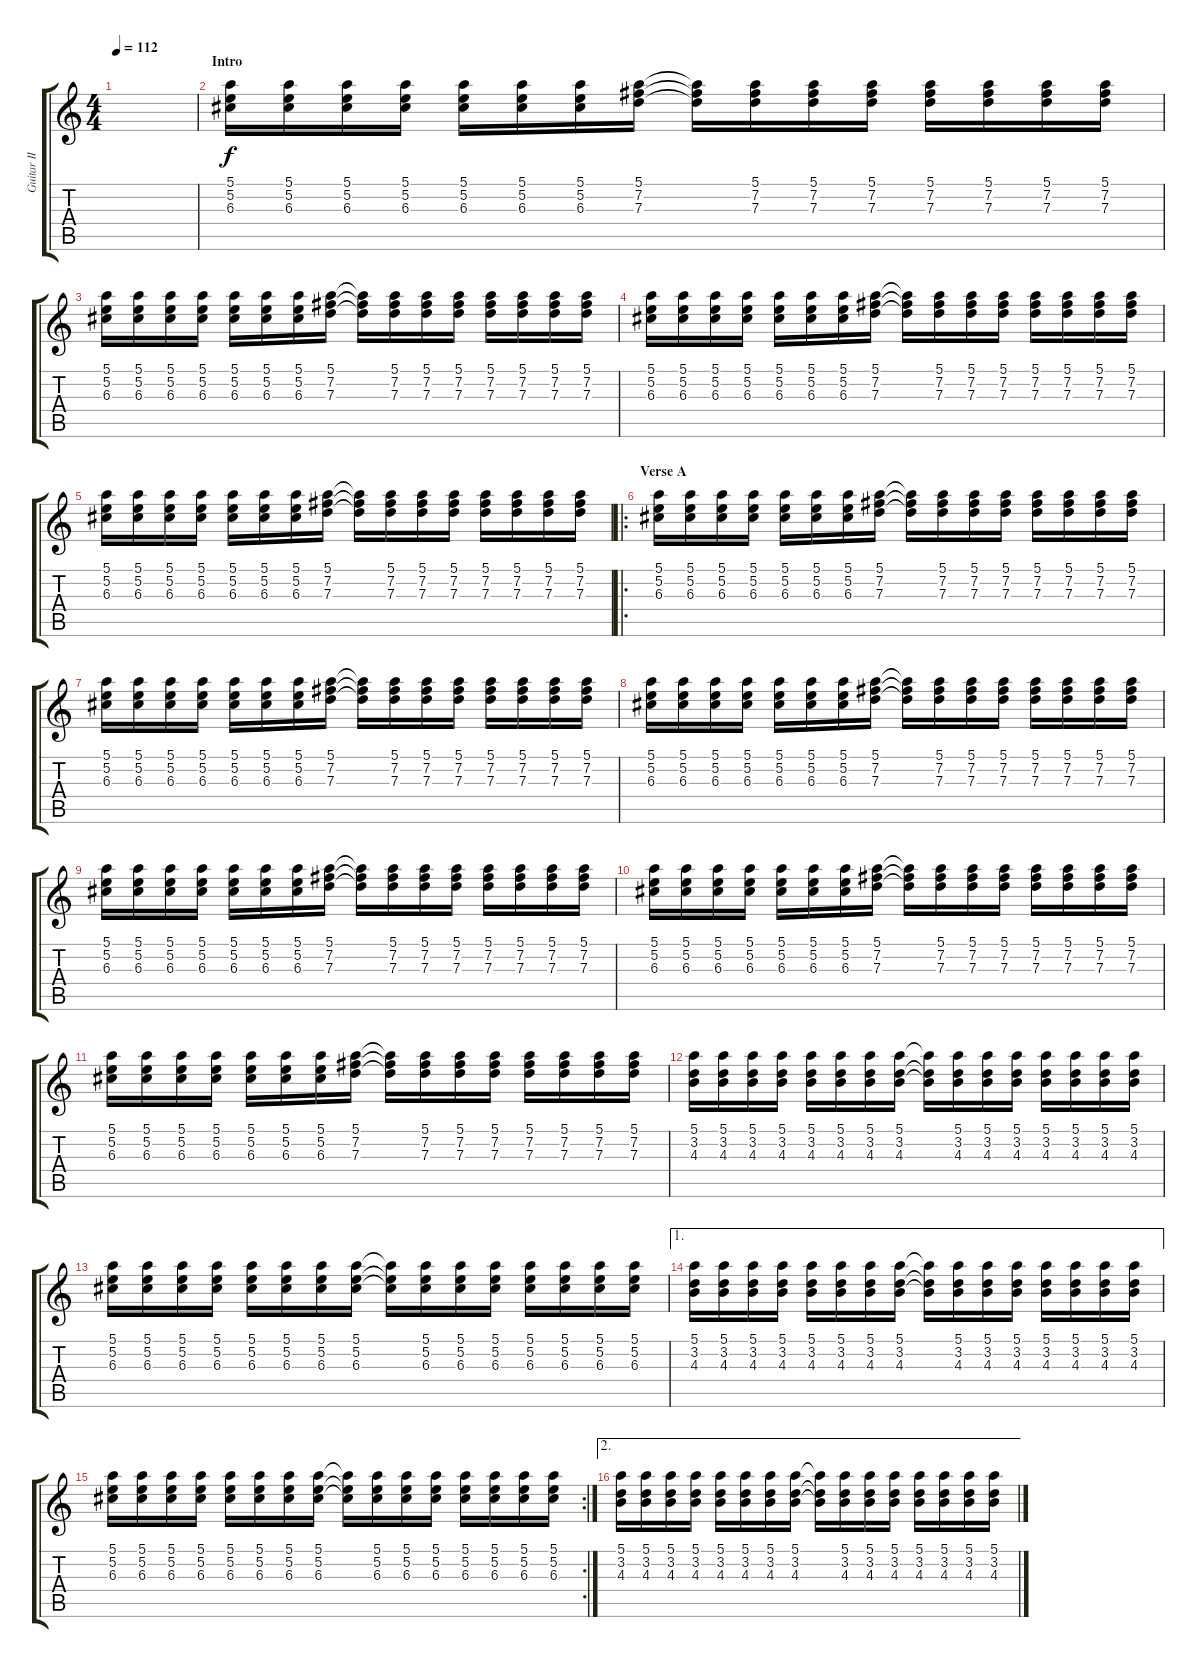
\track ("Guitar II" "Guitar II") {instrument electricguitarclean}
\staff {score tabs}
\tuning (E4 B3 G3 D3 A2 E2) {hide}
\ts (4 4)
\tempo 112
\clef g2
\ks c
|
\section ("" "Intro")
(5.1 5.2 6.3).16 (5.1 5.2 6.3).16 (5.1 5.2 6.3).16 (5.1 5.2 6.3).16 (5.1 5.2 6.3).16 (5.1 5.2 6.3).16 (5.1 5.2 6.3).16 (5.1 7.2 7.3).16 (5.1{t} 7.2{t} 7.3{t}).16 (5.1 7.2 7.3).16 (5.1 7.2 7.3).16 (5.1 7.2 7.3).16 (5.1 7.2 7.3).16 (5.1 7.2 7.3).16 (5.1 7.2 7.3).16 (5.1 7.2 7.3).16 |
(5.1 5.2 6.3).16 (5.1 5.2 6.3).16 (5.1 5.2 6.3).16 (5.1 5.2 6.3).16 (5.1 5.2 6.3).16 (5.1 5.2 6.3).16 (5.1 5.2 6.3).16 (5.1 7.2 7.3).16 (5.1{t} 7.2{t} 7.3{t}).16 (5.1 7.2 7.3).16 (5.1 7.2 7.3).16 (5.1 7.2 7.3).16 (5.1 7.2 7.3).16 (5.1 7.2 7.3).16 (5.1 7.2 7.3).16 (5.1 7.2 7.3).16 |
(5.1 5.2 6.3).16 (5.1 5.2 6.3).16 (5.1 5.2 6.3).16 (5.1 5.2 6.3).16 (5.1 5.2 6.3).16 (5.1 5.2 6.3).16 (5.1 5.2 6.3).16 (5.1 7.2 7.3).16 (5.1{t} 7.2{t} 7.3{t}).16 (5.1 7.2 7.3).16 (5.1 7.2 7.3).16 (5.1 7.2 7.3).16 (5.1 7.2 7.3).16 (5.1 7.2 7.3).16 (5.1 7.2 7.3).16 (5.1 7.2 7.3).16 |
(5.1 5.2 6.3).16 (5.1 5.2 6.3).16 (5.1 5.2 6.3).16 (5.1 5.2 6.3).16 (5.1 5.2 6.3).16 (5.1 5.2 6.3).16 (5.1 5.2 6.3).16 (5.1 7.2 7.3).16 (5.1{t} 7.2{t} 7.3{t}).16 (5.1 7.2 7.3).16 (5.1 7.2 7.3).16 (5.1 7.2 7.3).16 (5.1 7.2 7.3).16 (5.1 7.2 7.3).16 (5.1 7.2 7.3).16 (5.1 7.2 7.3).16 |
\ro
\section ("" "Verse A")
(5.1 5.2 6.3).16 (5.1 5.2 6.3).16 (5.1 5.2 6.3).16 (5.1 5.2 6.3).16 (5.1 5.2 6.3).16 (5.1 5.2 6.3).16 (5.1 5.2 6.3).16 (5.1 7.2 7.3).16 (5.1{t} 7.2{t} 7.3{t}).16 (5.1 7.2 7.3).16 (5.1 7.2 7.3).16 (5.1 7.2 7.3).16 (5.1 7.2 7.3).16 (5.1 7.2 7.3).16 (5.1 7.2 7.3).16 (5.1 7.2 7.3).16 |
(5.1 5.2 6.3).16 (5.1 5.2 6.3).16 (5.1 5.2 6.3).16 (5.1 5.2 6.3).16 (5.1 5.2 6.3).16 (5.1 5.2 6.3).16 (5.1 5.2 6.3).16 (5.1 7.2 7.3).16 (5.1{t} 7.2{t} 7.3{t}).16 (5.1 7.2 7.3).16 (5.1 7.2 7.3).16 (5.1 7.2 7.3).16 (5.1 7.2 7.3).16 (5.1 7.2 7.3).16 (5.1 7.2 7.3).16 (5.1 7.2 7.3).16 |
(5.1 5.2 6.3).16 (5.1 5.2 6.3).16 (5.1 5.2 6.3).16 (5.1 5.2 6.3).16 (5.1 5.2 6.3).16 (5.1 5.2 6.3).16 (5.1 5.2 6.3).16 (5.1 7.2 7.3).16 (5.1{t} 7.2{t} 7.3{t}).16 (5.1 7.2 7.3).16 (5.1 7.2 7.3).16 (5.1 7.2 7.3).16 (5.1 7.2 7.3).16 (5.1 7.2 7.3).16 (5.1 7.2 7.3).16 (5.1 7.2 7.3).16 |
(5.1 5.2 6.3).16 (5.1 5.2 6.3).16 (5.1 5.2 6.3).16 (5.1 5.2 6.3).16 (5.1 5.2 6.3).16 (5.1 5.2 6.3).16 (5.1 5.2 6.3).16 (5.1 7.2 7.3).16 (5.1{t} 7.2{t} 7.3{t}).16 (5.1 7.2 7.3).16 (5.1 7.2 7.3).16 (5.1 7.2 7.3).16 (5.1 7.2 7.3).16 (5.1 7.2 7.3).16 (5.1 7.2 7.3).16 (5.1 7.2 7.3).16 |
(5.1 5.2 6.3).16 (5.1 5.2 6.3).16 (5.1 5.2 6.3).16 (5.1 5.2 6.3).16 (5.1 5.2 6.3).16 (5.1 5.2 6.3).16 (5.1 5.2 6.3).16 (5.1 7.2 7.3).16 (5.1{t} 7.2{t} 7.3{t}).16 (5.1 7.2 7.3).16 (5.1 7.2 7.3).16 (5.1 7.2 7.3).16 (5.1 7.2 7.3).16 (5.1 7.2 7.3).16 (5.1 7.2 7.3).16 (5.1 7.2 7.3).16 |
(5.1 5.2 6.3).16 (5.1 5.2 6.3).16 (5.1 5.2 6.3).16 (5.1 5.2 6.3).16 (5.1 5.2 6.3).16 (5.1 5.2 6.3).16 (5.1 5.2 6.3).16 (5.1 7.2 7.3).16 (5.1{t} 7.2{t} 7.3{t}).16 (5.1 7.2 7.3).16 (5.1 7.2 7.3).16 (5.1 7.2 7.3).16 (5.1 7.2 7.3).16 (5.1 7.2 7.3).16 (5.1 7.2 7.3).16 (5.1 7.2 7.3).16 |
(5.1 3.2 4.3).16 (5.1 3.2 4.3).16 (5.1 3.2 4.3).16 (5.1 3.2 4.3).16 (5.1 3.2 4.3).16 (5.1 3.2 4.3).16 (5.1 3.2 4.3).16 (5.1 3.2 4.3).16 (5.1{t} 3.2{t} 4.3{t}).16 (5.1 3.2 4.3).16 (5.1 3.2 4.3).16 (5.1 3.2 4.3).16 (5.1 3.2 4.3).16 (5.1 3.2 4.3).16 (5.1 3.2 4.3).16 (5.1 3.2 4.3).16 |
(5.1 5.2 6.3).16 (5.1 5.2 6.3).16 (5.1 5.2 6.3).16 (5.1 5.2 6.3).16 (5.1 5.2 6.3).16 (5.1 5.2 6.3).16 (5.1 5.2 6.3).16 (5.1 5.2 6.3).16 (5.1{t} 5.2{t} 6.3{t}).16 (5.1 5.2 6.3).16 (5.1 5.2 6.3).16 (5.1 5.2 6.3).16 (5.1 5.2 6.3).16 (5.1 5.2 6.3).16 (5.1 5.2 6.3).16 (5.1 5.2 6.3).16 |
\ae 1
(5.1 3.2 4.3).16 (5.1 3.2 4.3).16 (5.1 3.2 4.3).16 (5.1 3.2 4.3).16 (5.1 3.2 4.3).16 (5.1 3.2 4.3).16 (5.1 3.2 4.3).16 (5.1 3.2 4.3).16 (5.1{t} 3.2{t} 4.3{t}).16 (5.1 3.2 4.3).16 (5.1 3.2 4.3).16 (5.1 3.2 4.3).16 (5.1 3.2 4.3).16 (5.1 3.2 4.3).16 (5.1 3.2 4.3).16 (5.1 3.2 4.3).16 |
\rc 2
(5.1 5.2 6.3).16 (5.1 5.2 6.3).16 (5.1 5.2 6.3).16 (5.1 5.2 6.3).16 (5.1 5.2 6.3).16 (5.1 5.2 6.3).16 (5.1 5.2 6.3).16 (5.1 5.2 6.3).16 (5.1{t} 5.2{t} 6.3{t}).16 (5.1 5.2 6.3).16 (5.1 5.2 6.3).16 (5.1 5.2 6.3).16 (5.1 5.2 6.3).16 (5.1 5.2 6.3).16 (5.1 5.2 6.3).16 (5.1 5.2 6.3).16 |
\ae 2
(5.1 3.2 4.3).16 (5.1 3.2 4.3).16 (5.1 3.2 4.3).16 (5.1 3.2 4.3).16 (5.1 3.2 4.3).16 (5.1 3.2 4.3).16 (5.1 3.2 4.3).16 (5.1 3.2 4.3).16 (5.1{t} 3.2{t} 4.3{t}).16 (5.1 3.2 4.3).16 (5.1 3.2 4.3).16 (5.1 3.2 4.3).16 (5.1 3.2 4.3).16 (5.1 3.2 4.3).16 (5.1 3.2 4.3).16 (5.1 3.2 4.3).16
